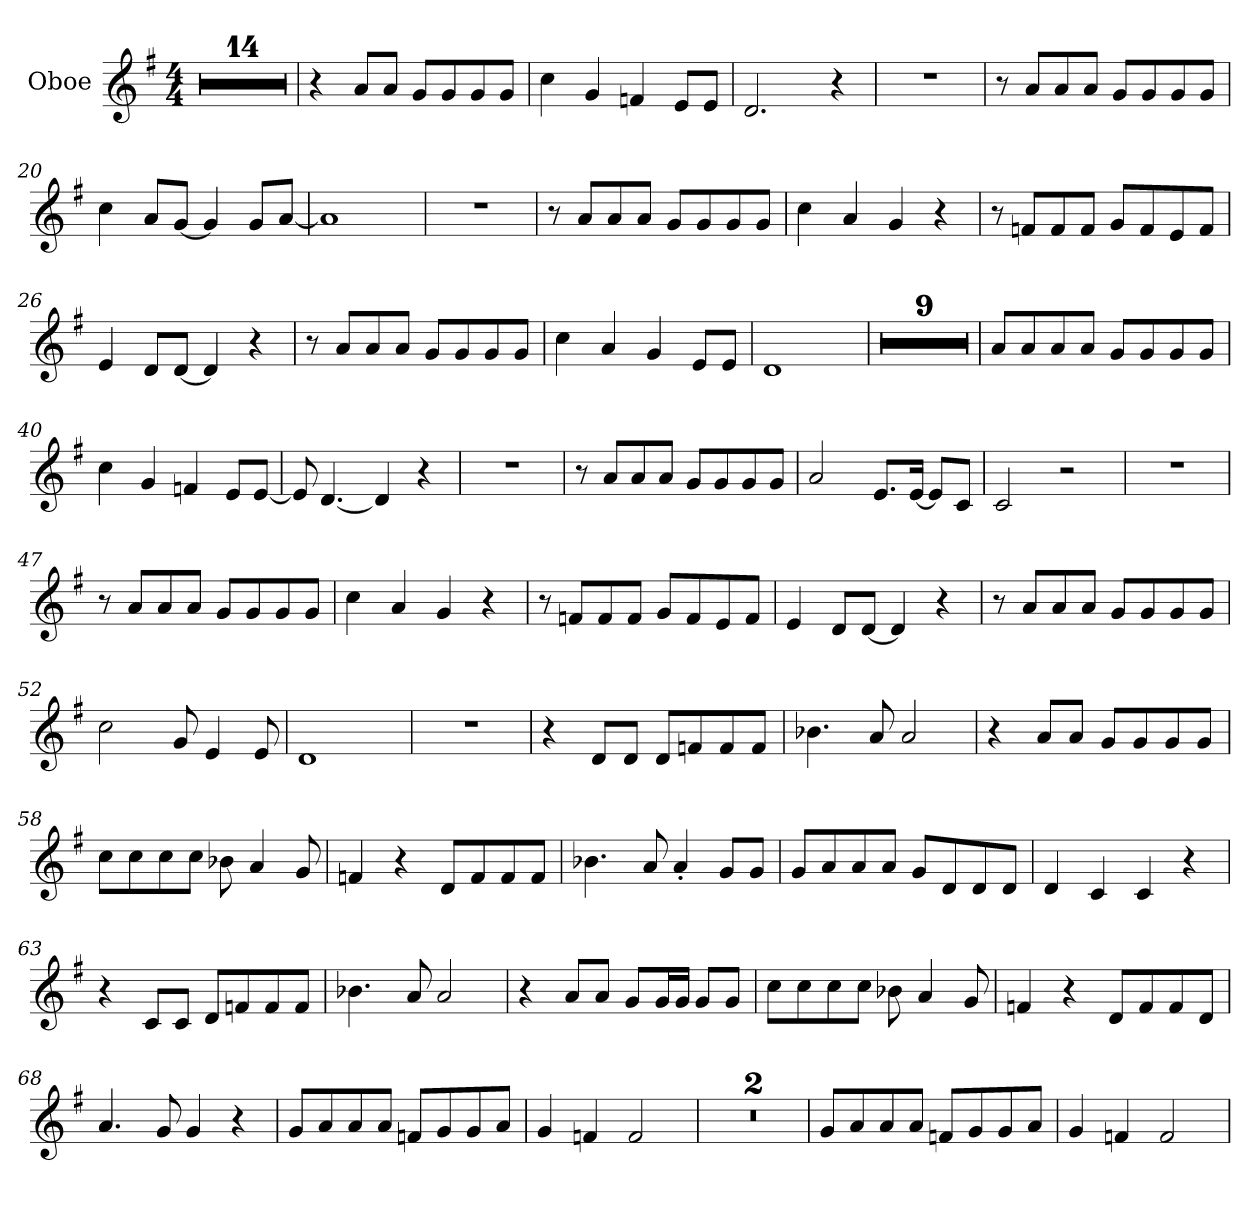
**kern
*part1
*staff1
*I"Oboe
*I'Ob.
*clefG2
*k[f#]
*M4/4
*MM120
=1
1r
=2
1r
=3
1r
=4
1r
=5
1r
=6
1r
=7
1r
=8
1r
=9
1r
=10
1r
=11
1r
=12
1r
=13
1r
=14
1r
=15
4r
8a/L
8a/J
8g/L
8g/
8g/
8g/J
!!LO:LB:g=z
=16
4cc\
4g/
4fn/
8e/L
8e/J
=17
2.d/
4r
=18
1r
=19
8r
8a/L
8a/
8a/J
8g/L
8g/
8g/
8g/J
=20
4cc\
8a/L
[8g/J
4g/]
8g/L
[8a/J
=21
1a]
=22
1r
=23
8r
8a/L
8a/
8a/J
8g/L
8g/
8g/
8g/J
=24
4cc\
4a/
4g/
4r
!!LO:LB:g=z
=25
8r
8fn/L
8f/
8f/J
8g/L
8f/
8e/
8f/J
=26
4e/
8d/L
[8d/J
4d/]
4r
=27
8r
8a/L
8a/
8a/J
8g/L
8g/
8g/
8g/J
=28
4cc\
4a/
4g/
8e/L
8e/J
=29
1d
=30
1r
=31
1r
=32
1r
=33
1r
=34
1r
!!LO:LB:g=z
=35
1r
=36
1r
=37
1r
=38
1r
=39
8a/L
8a/
8a/
8a/J
8g/L
8g/
8g/
8g/J
=40
4cc\
4g/
4fn/
8e/L
[8e/J
=41
8e/]
[4.d/
4d/]
4r
=42
1r
=43
8r
8a/L
8a/
8a/J
8g/L
8g/
8g/
8g/J
!!LO:LB:g=z
=44
2a/
8.e/L
[16e/Jk
8e/L]
8c/J
=45
2c/
2r
=46
1r
=47
8r
8a/L
8a/
8a/J
8g/L
8g/
8g/
8g/J
=48
4cc\
4a/
4g/
4r
=49
8r
8fn/L
8f/
8f/J
8g/L
8f/
8e/
8f/J
=50
4e/
8d/L
[8d/J
4d/]
4r
!!LO:LB:g=z
=51
8r
8a/L
8a/
8a/J
8g/L
8g/
8g/
8g/J
=52
2cc\
8g/
4e/
8e/
=53
1d
=54
1r
=55
4r
8d/L
8d/J
8d/L
8fn/
8f/
8f/J
=56
4.b-X\
8a/
2a/
=57
4r
8a/L
8a/J
8g/L
8g/
8g/
8g/J
!!LO:LB:g=z
=58
8cc\L
8cc\
8cc\
8cc\J
8b-X\
4a/
8g/
=59
4fn/
4r
8d/L
8f/
8f/
8f/J
=60
4.b-X\
8a/
4a'/
8g/L
8g/J
=61
8g/L
8a/
8a/
8a/J
8g/L
8d/
8d/
8d/J
=62
4d/
4c/
4c/
4r
=63
4r
8c/L
8c/J
8d/L
8fn/
8f/
8f/J
!!LO:LB:g=z
=64
4.b-X\
8a/
2a/
=65
4r
8a/L
8a/J
8g/L
16g/L
16g/JJ
8g/L
8g/J
=66
8cc\L
8cc\
8cc\
8cc\J
8b-X\
4a/
8g/
=67
4fn/
4r
8d/L
8f/
8f/
8d/J
=68
4.a/
8g/
4g/
4r
=69
8g/L
8a/
8a/
8a/J
8fn/L
8g/
8g/
8a/J
!!LO:LB:g=z
=70
4g/
4fn/
2f/
=71
1r
=72
1r
=73
8g/L
8a/
8a/
8a/J
8fn/L
8g/
8g/
8a/J
=74
4g/
4fn/
2f/
=
*-
